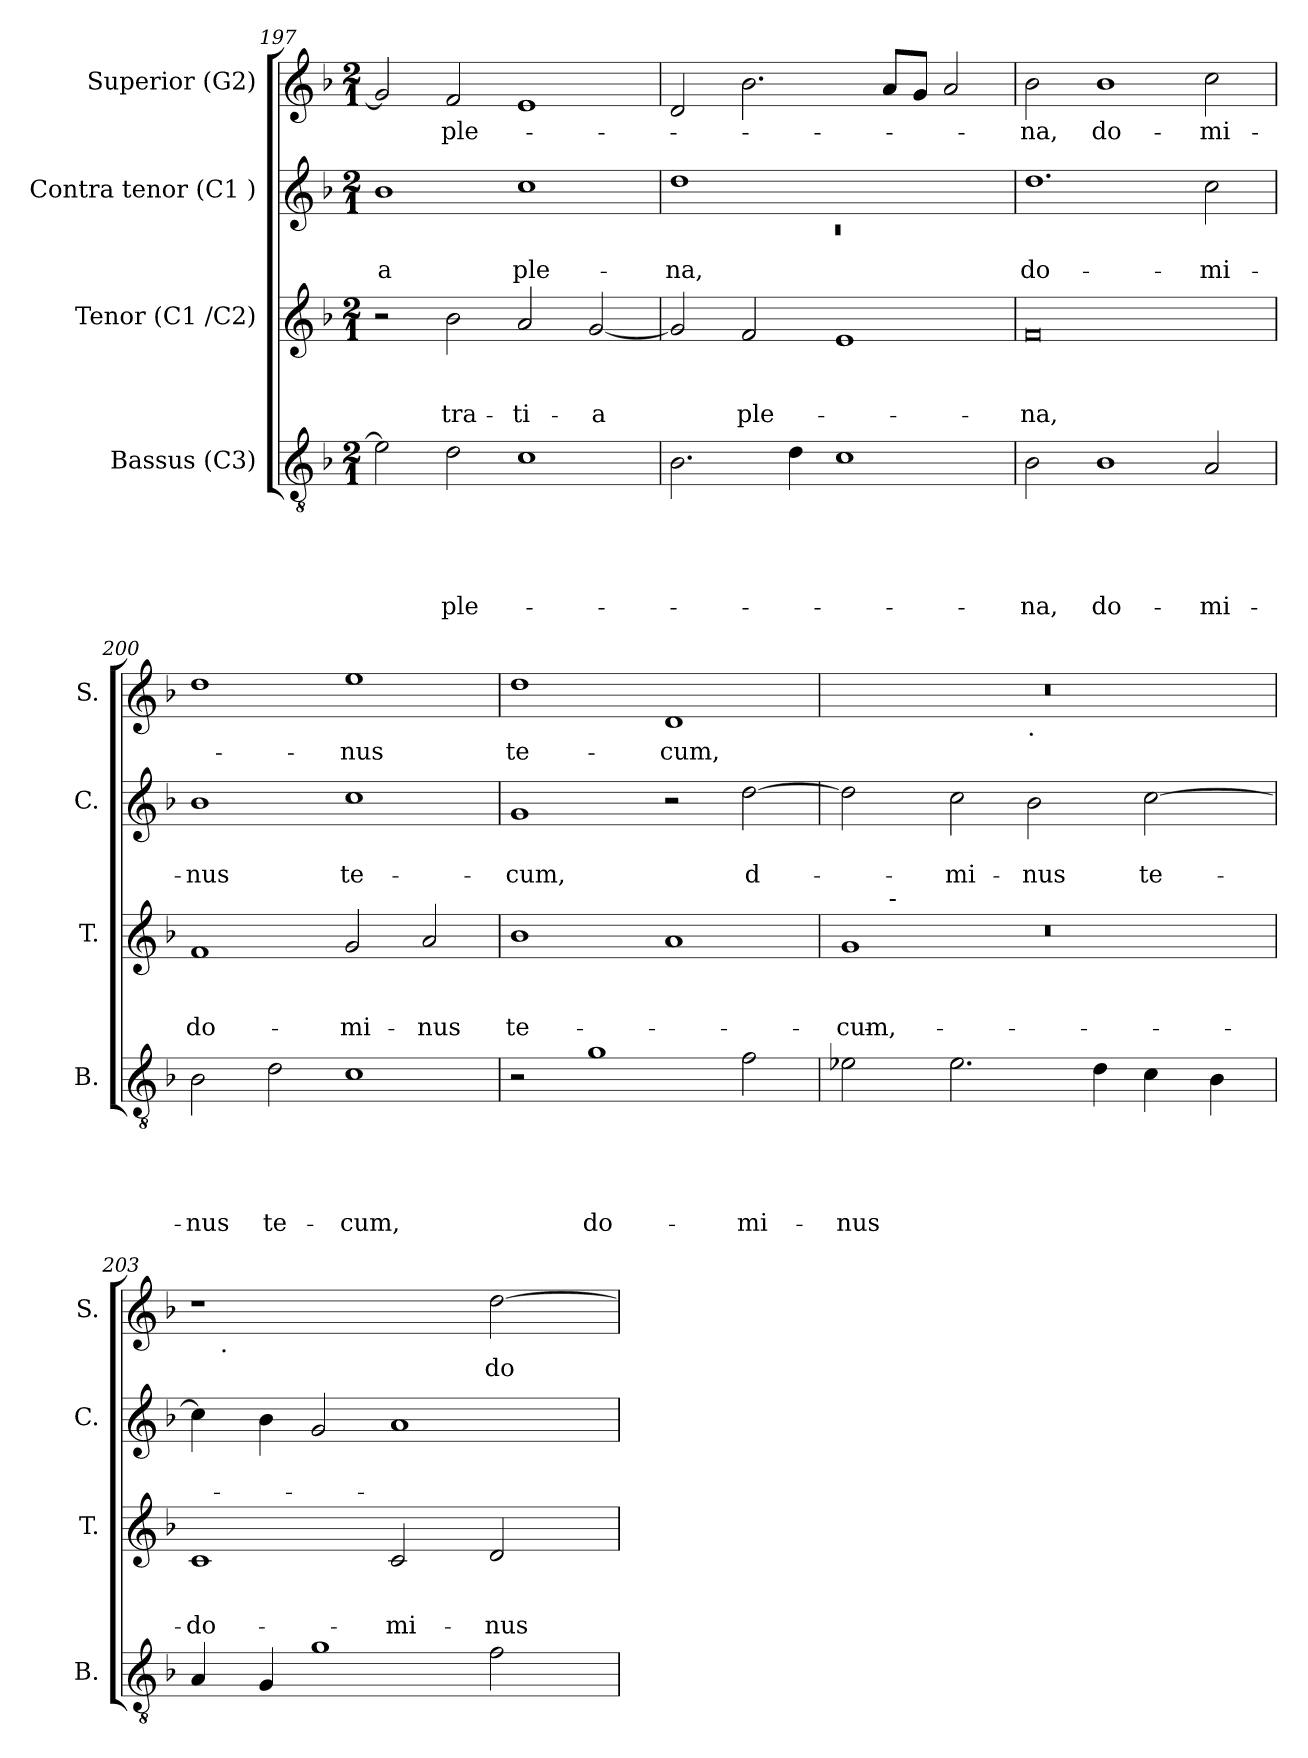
**kern	**text	**text	**text	**text	**text	**kern	**text	**text	**text	**kern	**text	**text	**kern	**text
*part4	*part4	*part4	*part4	*part4	*part4	*part3	*part3	*part3	*part3	*part2	*part2	*part2	*part1	*part1
*staff4	*staff4	*staff4	*staff4	*staff4	*staff4	*staff3	*staff3	*staff3	*staff3	*staff2	*staff2	*staff2	*staff1	*staff1
*I"Bassus (C3)	*	*	*	*	*	*I"Tenor (C1 /C2)	*	*	*	*I"Contra tenor (C1 )	*	*	*I"Superior (G2)	*
*I'B.	*	*	*	*	*	*I'T.	*	*	*	*I'C.	*	*	*I'S.	*
!!LO:LB:g=z
*clefGv2	*	*	*	*	*	*clefG2	*	*	*	*clefG2	*	*	*clefG2	*
*k[b-]	*	*	*	*	*	*k[b-]	*	*	*	*k[b-]	*	*	*k[b-]	*
*F:	*	*	*	*	*	*F:	*	*	*	*F:	*	*	*F:	*
*M2/1	*	*	*	*	*	*M2/1	*	*	*	*M2/1	*	*	*M2/1	*
=197	=197	=197	=197	=197	=197	=197	=197	=197	=197	=197	=197	=197	=197	=197
!	!	!	!	!	!	!	!	!	!	!	!	!LO:LY:b:rj	!	!
2e-\]	.	.	.	.	.	2r	.	.	.	1b-	.	-a	2g/]	.
!	!	!	!	!	!LO:LY:b	!	!	!	!LO:LY:b	!	!	!	!	!LO:LY:b
2d\	.	.	.	.	ple-	2b-\	.	.	tra-	.	.	.	2f/	ple-
!	!	!	!	!	!	!	!	!	!LO:LY:b	!	!	!LO:LY:b	!	!
1c	.	.	.	.	.	2a/	.	.	-ti-	1cc	.	ple-	1e	.
!	!	!	!	!	!	!	!	!	!LO:LY:b	!	!	!	!	!
.	.	.	.	.	.	[<2g/	.	.	-a	.	.	.	.	.
=198	=198	=198	=198	=198	=198	=198	=198	=198	=198	=198	=198	=198	=198	=198
*	*	*	*	*	*	*	*	*	*	*^	*	*	*	*
!	!	!	!	!	!	!	!	!	!	!	!LO:N:vis=1	!	!LO:LY:b	!	!
2.B-\	.	.	.	.	.	2g/]	.	.	.	1dd	0rc	.	-na,	2d/	.
!	!	!	!	!	!	!	!	!	!LO:LY:b	!	!	!	!	!	!
.	.	.	.	.	.	2f/	.	.	ple-	.	.	.	.	2.b-\	.
4d\	.	.	.	.	.	.	.	.	.	.	.	.	.	.	.
1c	.	.	.	.	.	1e	.	.	.	1ryy	.	.	.	.	.
.	.	.	.	.	.	.	.	.	.	.	.	.	.	8a/L	.
.	.	.	.	.	.	.	.	.	.	.	.	.	.	8g/J	.
.	.	.	.	.	.	.	.	.	.	.	.	.	.	2a/	.
*	*	*	*	*	*	*	*	*	*	*v	*v	*	*	*	*
=199	=199	=199	=199	=199	=199	=199	=199	=199	=199	=199	=199	=199	=199	=199
!	!	!	!	!	!LO:LY:b	!	!	!	!LO:LY:b	!	!	!LO:LY:b	!	!LO:LY:b
2B-\	.	.	.	.	-na,	0f	.	.	-na,	1.dd	.	do-	2b-\	-na,
!	!	!	!	!	!LO:LY:b	!	!	!	!	!	!	!	!	!LO:LY:b
1B-	.	.	.	.	do-	.	.	.	.	.	.	.	1b-	do-
!	!	!	!	!	!LO:LY:b	!	!	!	!	!	!	!LO:LY:b	!	!LO:LY:b
2A/	.	.	.	.	-mi-	.	.	.	.	2cc\	.	-mi-	2cc\	-mi-
=200	=200	=200	=200	=200	=200	=200	=200	=200	=200	=200	=200	=200	=200	=200
!	!	!	!	!	!LO:LY:b	!	!	!	!LO:LY:b	!	!	!LO:LY:b	!	!
2B-\	.	.	.	.	-nus	1f	.	.	do-	1b-	.	-nus	1dd	.
!	!	!	!	!	!LO:LY:b	!	!	!	!	!	!	!	!	!
2d\	.	.	.	.	te-	.	.	.	.	.	.	.	.	.
!	!	!	!	!	!LO:LY:b	!	!	!	!LO:LY:b	!	!	!LO:LY:b	!	!LO:LY:b
1c	.	.	.	.	-cum,	2g/	.	.	-mi-	1cc	.	te-	1ee	-nus
!	!	!	!	!	!	!	!	!	!LO:LY:b	!	!	!	!	!
.	.	.	.	.	.	2a/	.	.	-nus	.	.	.	.	.
=201	=201	=201	=201	=201	=201	=201	=201	=201	=201	=201	=201	=201	=201	=201
!	!	!	!	!	!	!	!	!	!LO:LY:b	!	!	!LO:LY:b	!	!LO:LY:b
2r	.	.	.	.	.	1b-	.	.	te-	1g	.	-cum,	1dd	te-
!	!	!	!	!	!LO:LY:b	!	!	!	!	!	!	!	!	!
1g	.	.	.	.	do-	.	.	.	.	.	.	.	.	.
!	!	!	!	!	!	!	!	!	!	!	!	!	!	!LO:LY:b
.	.	.	.	.	.	1a	.	.	.	2r	.	.	1d	-cum,
!	!	!	!	!	!LO:LY:b	!	!	!	!	!	!	!LO:LY:b	!	!
2f\	.	.	.	.	-mi-	.	.	.	.	[<2dd\	.	d-	.	.
!!LO:LB:g=z
=202	=202	=202	=202	=202	=202	=202	=202	=202	=202	=202	=202	=202	=202	=202
*	*	*	*	*	*	*^	*	*	*	*	*	*	*	*
*	*	*	*	*	*	*	*^	*	*	*	*	*	*	*	*
!	!	!	!	!	!LO:LY:b	!	!	!LO:N:vis=1	!	!	!LO:LY:b	!	!	!	!	!
*	*	*	*	*	*	*	*	*	*	*	*	*	*	*	*^	*
2e-X\	.	.	.	.	-nus	8ryy	1g	0r	.	.	-cum,	2dd\]	.	.	0r	1ryy	.
.	.	.	.	.	.	32ryy	.	.	.	.	.	.	.	.	.	.	.
!	!	!	!	!	!	!LO:TX:a:t=-	!	!	!	!	!	!	!	!	!	!	!
.	.	.	.	.	.	1ryy	.	.	.	.	.	.	.	.	.	.	.
!	!	!	!	!	!	!	!	!	!	!	!	!	!	!LO:LY:b	!	!	!
2.e-\	.	.	.	.	.	.	.	.	.	.	.	2cc\	.	-mi-	.	.	.
!	!	!	!	!	!	!	!	!	!	!	!	!	!	!	!	!LO:TX:b:t=.	!
!	!	!	!	!	!	!	!	!	!	!	!	!	!	!LO:LY:b	!	!	!
.	.	.	.	.	.	.	1ryy	.	.	.	.	2b-\	.	-nus	.	1ryy	.
.	.	.	.	.	.	2ryy	.	.	.	.	.	.	.	.	.	.	.
4d\	.	.	.	.	.	.	.	.	.	.	.	.	.	.	.	.	.
!	!	!	!	!	!	!	!	!	!	!	!	!	!	!LO:LY:b	!	!	!
4c\	.	.	.	.	.	.	.	.	.	.	.	[>2cc\	.	te-	.	.	.
.	.	.	.	.	.	4ryy	.	.	.	.	.	.	.	.	.	.	.
4B-\	.	.	.	.	.	.	.	.	.	.	.	.	.	.	.	.	.
.	.	.	.	.	.	16.ryy	.	.	.	.	.	.	.	.	.	.	.
*	*	*	*	*	*	*v	*v	*v	*	*	*	*	*	*	*	*	*
=203	=203	=203	=203	=203	=203	=203	=203	=203	=203	=203	=203	=203	=203	=203	=203
!	!	!	!	!	!	!	!	!	!LO:LY:b	!	!	!	!	!	!
4A/	.	.	.	.	.	1c	.	.	do-	4cc\]	.	.	1r	16.ryy	.
!	!	!	!	!	!	!	!	!	!	!	!	!	!	!LO:TX:b:t=.	!
.	.	.	.	.	.	.	.	.	.	.	.	.	.	1ryy	.
4G/	.	.	.	.	.	.	.	.	.	4b-\	.	.	.	.	.
1g	.	.	.	.	.	.	.	.	.	2g/	.	.	.	.	.
!	!	!	!	!	!	!	!	!	!LO:LY:b	!	!	!	!	!	!
.	.	.	.	.	.	2c/	.	.	-mi-	1a	.	.	2ryy	.	.
.	.	.	.	.	.	.	.	.	.	.	.	.	.	2ryy	.
!	!	!	!	!	!	!	!	!	!LO:LY:b	!	!	!	!	!	!LO:LY:b
2f\	.	.	.	.	.	2d/	.	.	-nus	.	.	.	[>2dd\	.	do-
.	.	.	.	.	.	.	.	.	.	.	.	.	.	4ryy	.
.	.	.	.	.	.	.	.	.	.	.	.	.	.	8ryy	.
.	.	.	.	.	.	.	.	.	.	.	.	.	.	32ryy	.
*	*	*	*	*	*	*	*	*	*	*	*	*	*v	*v	*
=	=	=	=	=	=	=	=	=	=	=	=	=	=	=
*-	*-	*-	*-	*-	*-	*-	*-	*-	*-	*-	*-	*-	*-	*-
